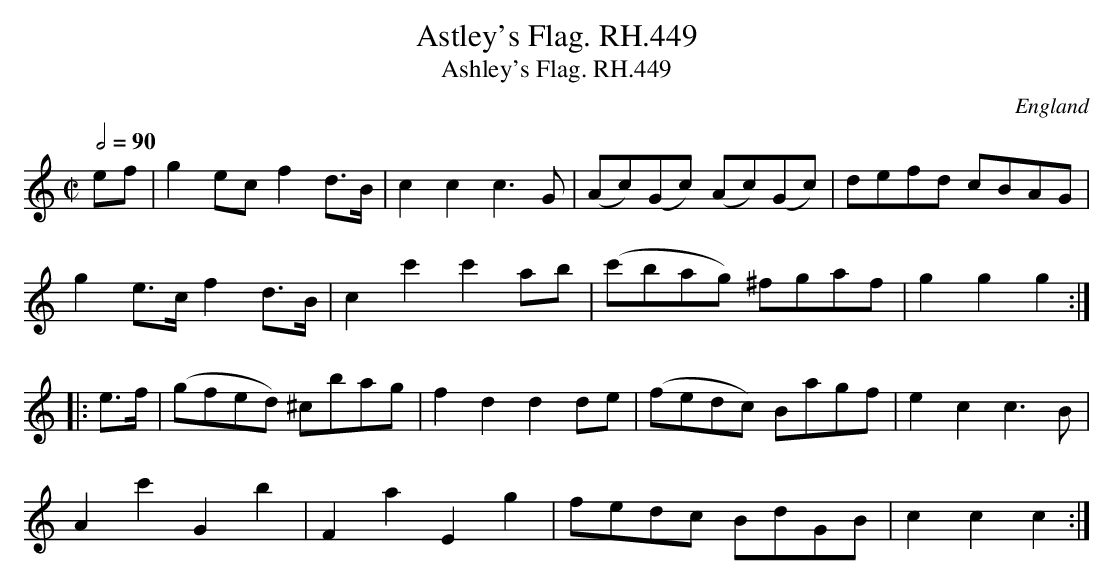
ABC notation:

X:1
T:Astley's Flag. RH.449
T:Ashley's Flag. RH.449
O:England
M:C|
L:1/8
Q:1/2=90
K:C major
ef|g2ec f2d>B|c2c2 c3G|(Ac)(Gc) (Ac)(Gc)|defd cBAG|!
g2e>c f2d>B|c2c'2 c'2ab|(c'bag) ^fgaf|g2g2 g2:|!
|:e>f|(gfed) ^cbag|f2d2 d2de|(fedc) Bagf|e2c2 c3B|!
A2c'2 G2b2|F2a2 E2g2|fedc BdGB|c2c2 c2:|
